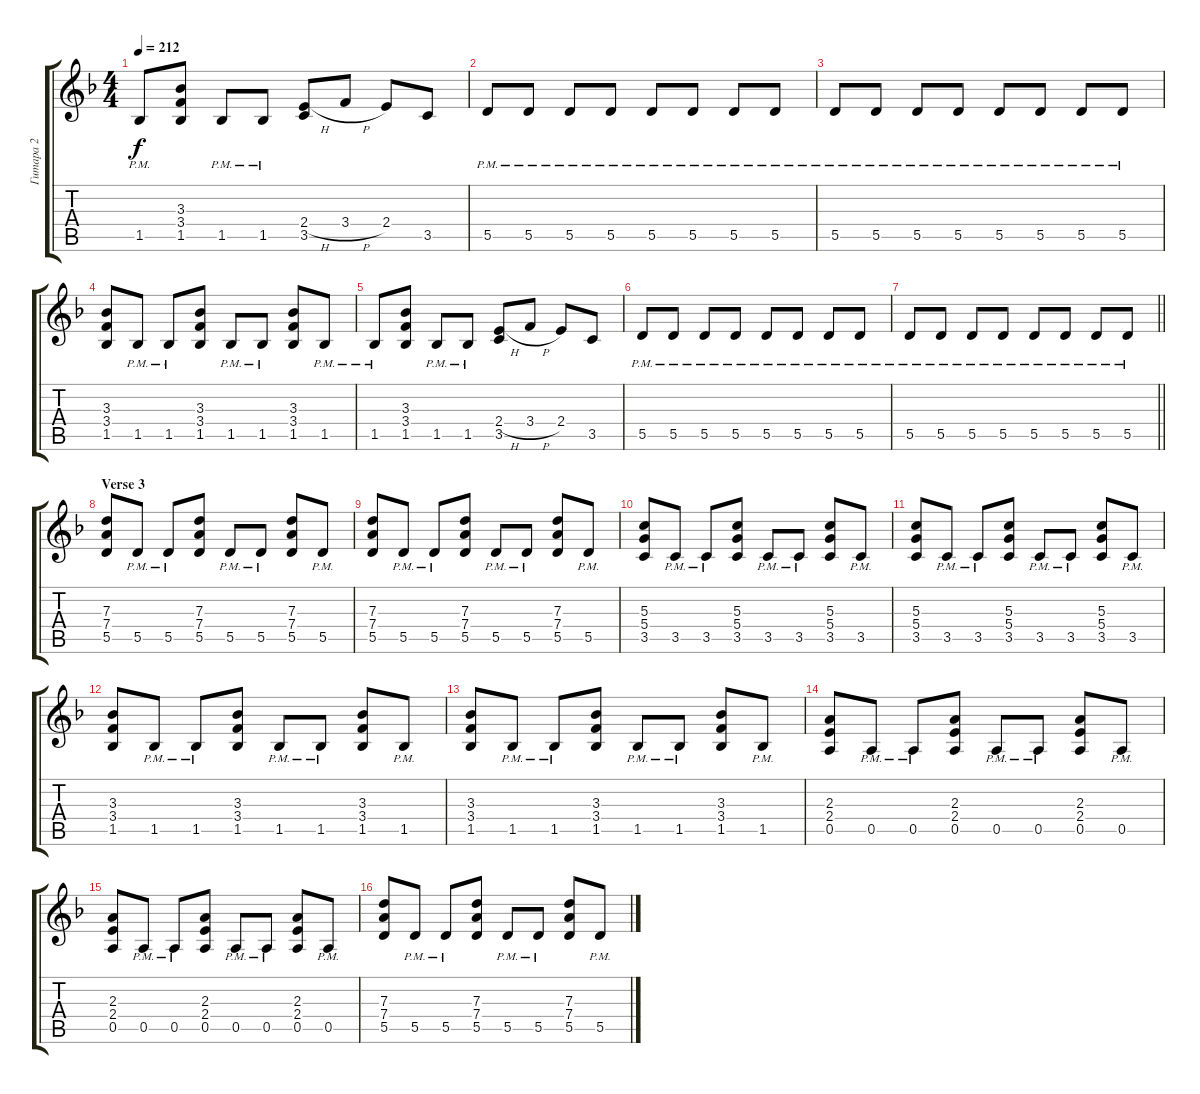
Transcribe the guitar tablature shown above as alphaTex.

\track ("Гитара 2" "Гитара 2") {instrument distortionguitar}
\staff {score tabs}
\tuning (E4 B3 G3 D3 A2 E2) {hide}
\ts (4 4)
\tempo 212
\clef g2
\ks dminor
1.5{pm}.8{dy f} (3.3 3.4 1.5).8 1.5{pm}.8 1.5{pm}.8 (2.4{h} 3.5).8 3.4{h}.8 2.4.8 3.5.8 |
5.5{pm}.8 5.5{pm}.8 5.5{pm}.8 5.5{pm}.8 5.5{pm}.8 5.5{pm}.8 5.5{pm}.8 5.5{pm}.8 |
5.5{pm}.8 5.5{pm}.8 5.5{pm}.8 5.5{pm}.8 5.5{pm}.8 5.5{pm}.8 5.5{pm}.8 5.5{pm}.8 |
(3.3 3.4 1.5).8 1.5{pm}.8 1.5{pm}.8 (3.3 3.4 1.5).8 1.5{pm}.8 1.5{pm}.8 (3.3 3.4 1.5).8 1.5{pm}.8 |
1.5{pm}.8 (3.3 3.4 1.5).8 1.5{pm}.8 1.5{pm}.8 (2.4{h} 3.5).8 3.4{h}.8 2.4.8 3.5.8 |
5.5{pm}.8 5.5{pm}.8 5.5{pm}.8 5.5{pm}.8 5.5{pm}.8 5.5{pm}.8 5.5{pm}.8 5.5{pm}.8 |
\barLineRight lightlight
5.5{pm}.8 5.5{pm}.8 5.5{pm}.8 5.5{pm}.8 5.5{pm}.8 5.5{pm}.8 5.5{pm}.8 5.5{pm}.8 |
\section ("" "Verse 3")
(7.3 7.4 5.5).8 5.5{pm}.8 5.5{pm}.8 (7.3 7.4 5.5).8 5.5{pm}.8 5.5{pm}.8 (7.3 7.4 5.5).8 5.5{pm}.8 |
(7.3 7.4 5.5).8 5.5{pm}.8 5.5{pm}.8 (7.3 7.4 5.5).8 5.5{pm}.8 5.5{pm}.8 (7.3 7.4 5.5).8 5.5{pm}.8 |
(5.3 5.4 3.5).8 3.5{pm}.8 3.5{pm}.8 (5.3 5.4 3.5).8 3.5{pm}.8 3.5{pm}.8 (5.3 5.4 3.5).8 3.5{pm}.8 |
(5.3 5.4 3.5).8 3.5{pm}.8 3.5{pm}.8 (5.3 5.4 3.5).8 3.5{pm}.8 3.5{pm}.8 (5.3 5.4 3.5).8 3.5{pm}.8 |
(3.3 3.4 1.5).8 1.5{pm}.8 1.5{pm}.8 (3.3 3.4 1.5).8 1.5{pm}.8 1.5{pm}.8 (3.3 3.4 1.5).8 1.5{pm}.8 |
(3.3 3.4 1.5).8 1.5{pm}.8 1.5{pm}.8 (3.3 3.4 1.5).8 1.5{pm}.8 1.5{pm}.8 (3.3 3.4 1.5).8 1.5{pm}.8 |
(2.3 2.4 0.5).8 0.5{pm}.8 0.5{pm}.8 (2.3 2.4 0.5).8 0.5{pm}.8 0.5{pm}.8 (2.3 2.4 0.5).8 0.5{pm}.8 |
(2.3 2.4 0.5).8 0.5{pm}.8 0.5{pm}.8 (2.3 2.4 0.5).8 0.5{pm}.8 0.5{pm}.8 (2.3 2.4 0.5).8 0.5{pm}.8 |
(7.3 7.4 5.5).8 5.5{pm}.8 5.5{pm}.8 (7.3 7.4 5.5).8 5.5{pm}.8 5.5{pm}.8 (7.3 7.4 5.5).8 5.5{pm}.8
